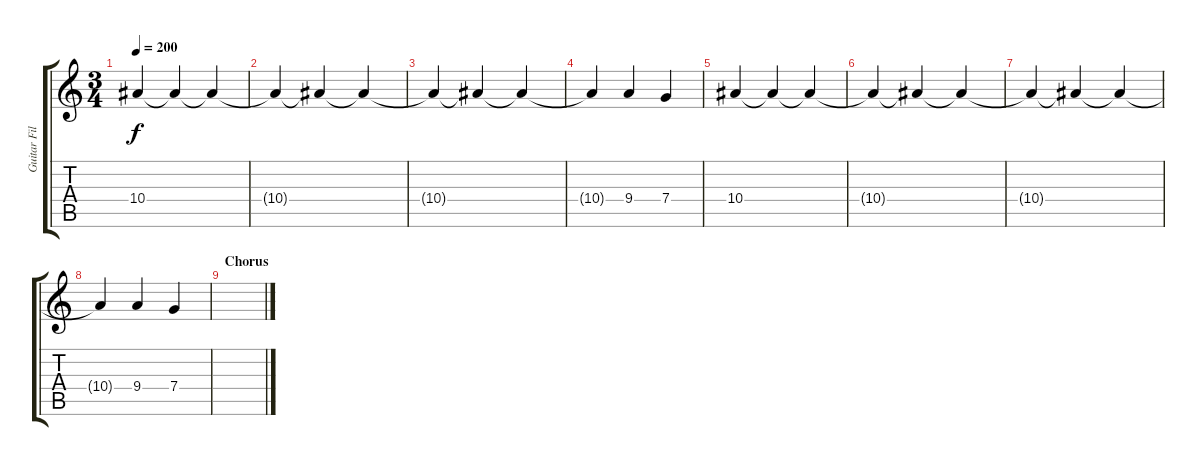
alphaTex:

\track ("Guitar Fills" "Guitar Fil") {instrument distortionguitar}
\staff {score tabs}
\tuning (D4 A3 F3 C3 G2 D2) {hide}
\ts (3 4)
\tempo 200
\clef g2
\ks c
10.4.4{dy f volume 12} 10.4{t}.4 10.4{t}.4 |
10.4{t}.4 10.4{t}.4 10.4{t}.4 |
10.4{t}.4 10.4{t}.4 10.4{t}.4 |
10.4{t}.4 9.4.4 7.4.4 |
10.4.4 10.4{t}.4 10.4{t}.4 |
10.4{t}.4 10.4{t}.4 10.4{t}.4 |
10.4{t}.4 10.4{t}.4 10.4{t}.4 |
10.4{t}.4 9.4.4 7.4.4 |
\section ("" "Chorus")
